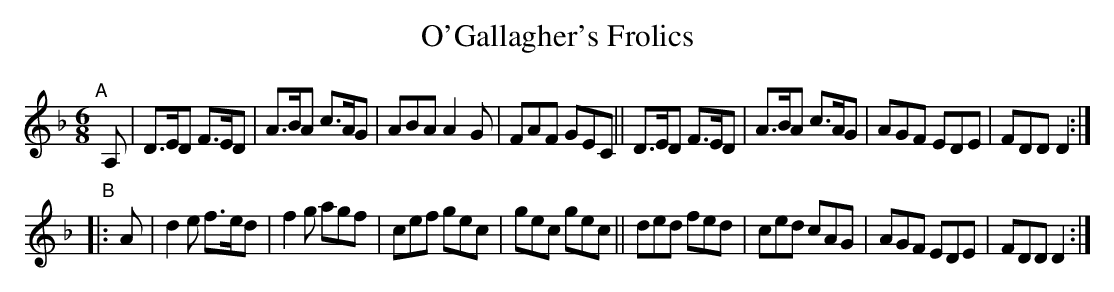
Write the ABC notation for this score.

X:1
T: O'Gallagher's Frolics
M: 6/8
L: 1/8
K: Dm
"^A"[|] A, |\
D>ED F>ED | A>BA c>AG | ABA A2G | FAF GEC ||\
D>ED F>ED | A>BA c>AG | AGF EDE | FDD D2 :|
"^B"|: A |\
d2e f>ed | f2g agf | cef gec | gec gec ||\
ded fed | ced cAG | AGF EDE | FDD D2 :|
